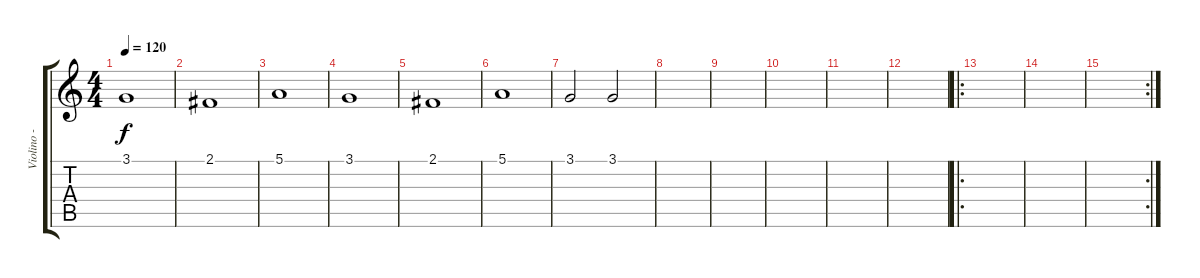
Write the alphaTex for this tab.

\track ("Violino - Pizzicato" "Violino - ") {instrument pizzicatostrings}
\staff {score tabs}
\tuning (E4 B3 G3 D3 A2 E2) {hide}
\ts (4 4)
\tempo 120
\clef g2
\ks c
3.1.1{dy f instrument pizzicatostrings} |
2.1.1 |
5.1.1 |
3.1.1 |
2.1.1 |
5.1.1 |
3.1.2 3.1.2 |
|
|
|
|
|
\ro
|
|
\rc 2
